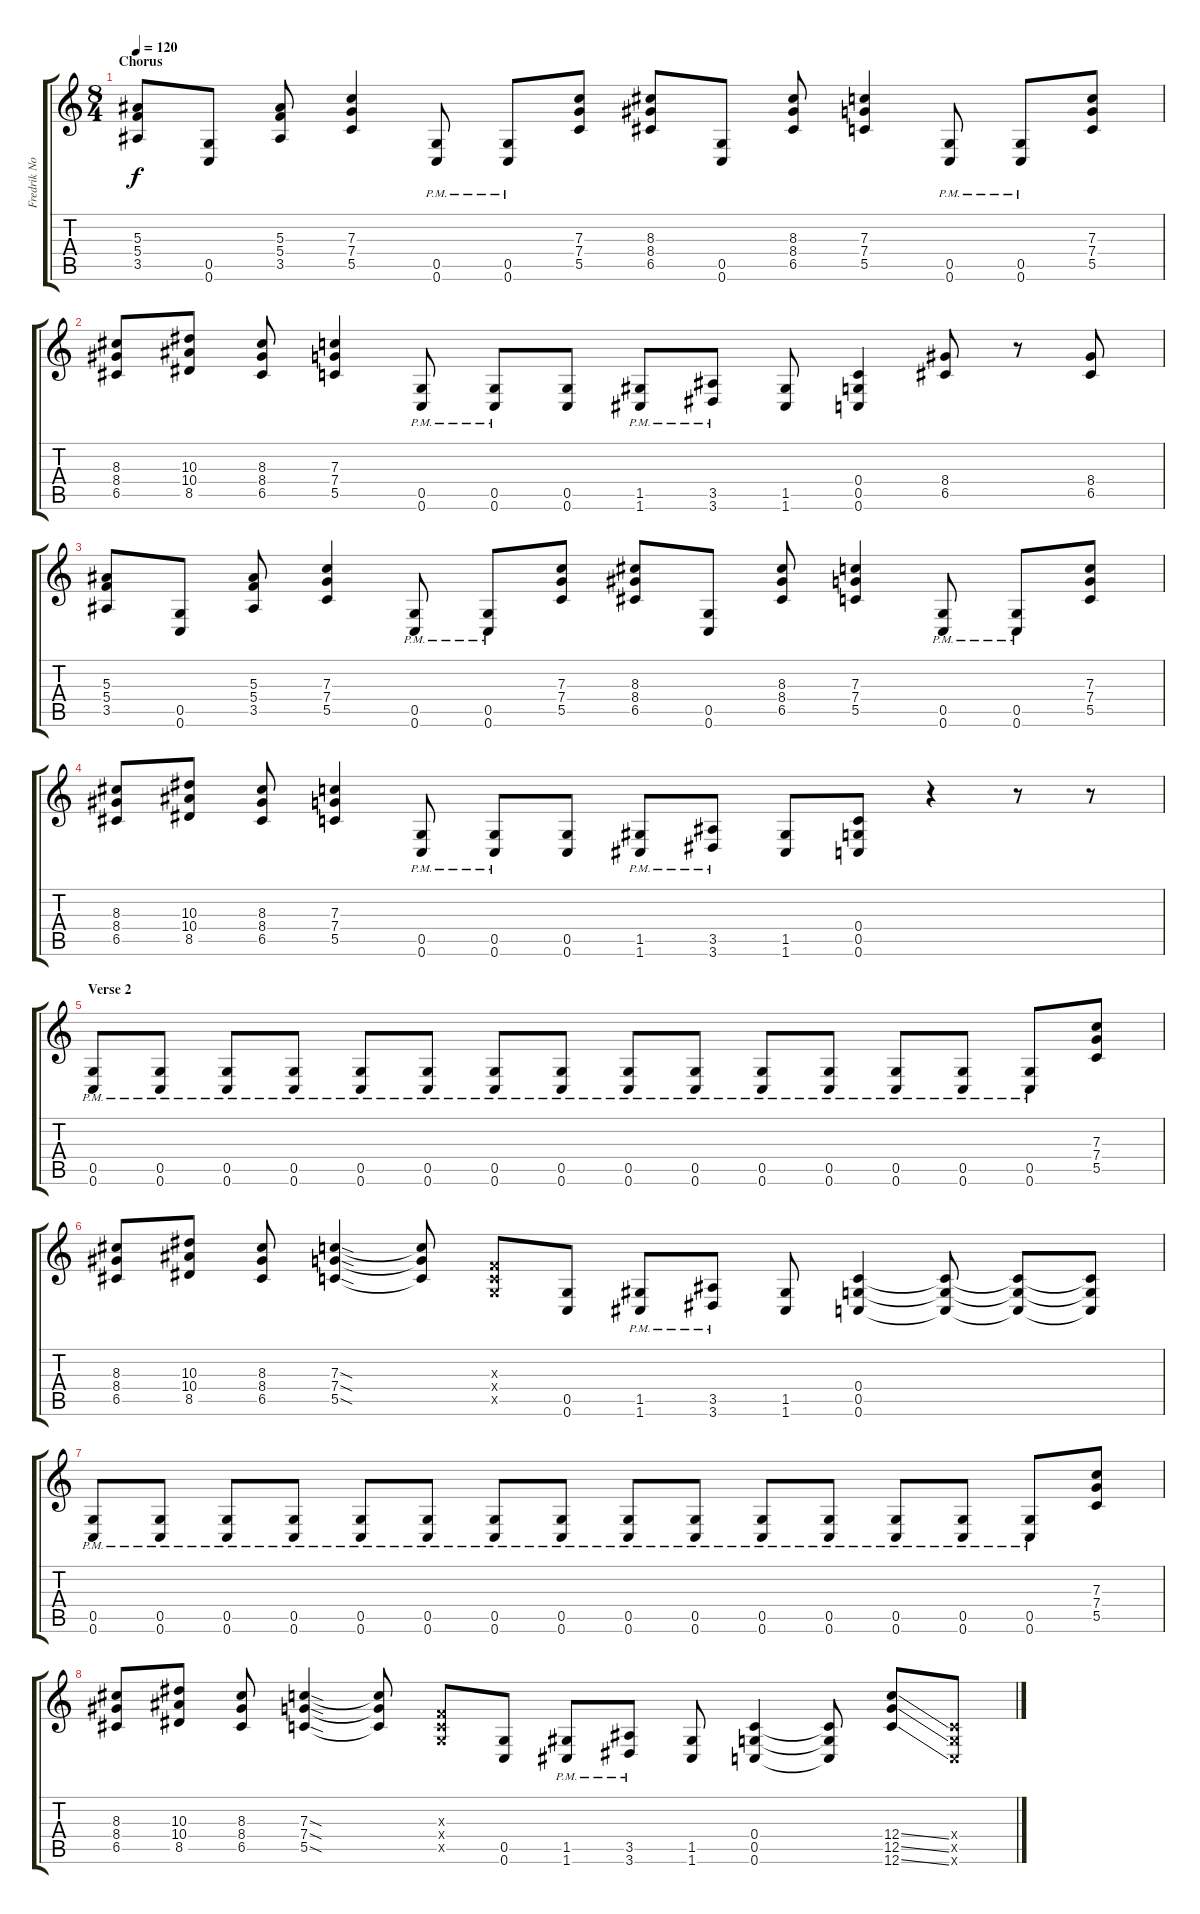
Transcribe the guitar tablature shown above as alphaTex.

\track ("Fredrik Norstrom - Rhytm" "Fredrik No") {instrument distortionguitar}
\staff {score tabs}
\tuning (D4 A3 F3 C3 G2 C2) {hide}
\ts (8 4)
\section ("" "Chorus")
\tempo 120
\clef g2
\ks c
(5.3 5.4 3.5).8{dy f} (0.5 0.6).8 (5.3 5.4 3.5).8 (7.3 7.4 5.5).4 (0.5{pm} 0.6{pm}).8 (0.5{pm} 0.6{pm}).8 (7.3 7.4 5.5).8 (8.3 8.4 6.5).8 (0.5 0.6).8 (8.3 8.4 6.5).8 (7.3 7.4 5.5).4 (0.5{pm} 0.6{pm}).8 (0.5{pm} 0.6{pm}).8 (7.3 7.4 5.5).8 |
(8.3 8.4 6.5).8 (10.3 10.4 8.5).8 (8.3 8.4 6.5).8 (7.3 7.4 5.5).4 (0.5{pm} 0.6{pm}).8 (0.5{pm} 0.6{pm}).8 (0.5 0.6).8 (1.5{pm} 1.6{pm}).8 (3.5{pm} 3.6{pm}).8 (1.5 1.6).8 (0.4 0.5 0.6).4 (8.4 6.5).8 r.8 (8.4 6.5).8 |
(5.3 5.4 3.5).8 (0.5 0.6).8 (5.3 5.4 3.5).8 (7.3 7.4 5.5).4 (0.5{pm} 0.6{pm}).8 (0.5{pm} 0.6{pm}).8 (7.3 7.4 5.5).8 (8.3 8.4 6.5).8 (0.5 0.6).8 (8.3 8.4 6.5).8 (7.3 7.4 5.5).4 (0.5{pm} 0.6{pm}).8 (0.5{pm} 0.6{pm}).8 (7.3 7.4 5.5).8 |
(8.3 8.4 6.5).8 (10.3 10.4 8.5).8 (8.3 8.4 6.5).8 (7.3 7.4 5.5).4 (0.5{pm} 0.6{pm}).8 (0.5{pm} 0.6{pm}).8 (0.5 0.6).8 (1.5{pm} 1.6{pm}).8 (3.5{pm} 3.6{pm}).8 (1.5 1.6).8 (0.4 0.5 0.6).8 r.4 r.8 r.8 |
\section ("" "Verse 2")
(0.5{pm} 0.6{pm}).8 (0.5{pm} 0.6{pm}).8 (0.5{pm} 0.6{pm}).8 (0.5{pm} 0.6{pm}).8 (0.5{pm} 0.6{pm}).8 (0.5{pm} 0.6{pm}).8 (0.5{pm} 0.6{pm}).8 (0.5{pm} 0.6{pm}).8 (0.5{pm} 0.6{pm}).8 (0.5{pm} 0.6{pm}).8 (0.5{pm} 0.6{pm}).8 (0.5{pm} 0.6{pm}).8 (0.5{pm} 0.6{pm}).8 (0.5{pm} 0.6{pm}).8 (0.5{pm} 0.6{pm}).8 (7.3 7.4 5.5).8 |
(8.3 8.4 6.5).8 (10.3 10.4 8.5).8 (8.3 8.4 6.5).8 (7.3{sod} 7.4{sod} 5.5{sod}).4 (7.3{t} 7.4{t} 5.5{t}).8 (0.3{x} 0.4{x} 0.5{x}).8 (0.5 0.6).8 (1.5{pm} 1.6{pm}).8 (3.5{pm} 3.6{pm}).8 (1.5 1.6).8 (0.4 0.5 0.6).4 (0.4{t} 0.5{t} 0.6{t}).8 (0.4{t} 0.5{t} 0.6{t}).8 (0.4{t} 0.5{t} 0.6{t}).8 |
(0.5{pm} 0.6{pm}).8 (0.5{pm} 0.6{pm}).8 (0.5{pm} 0.6{pm}).8 (0.5{pm} 0.6{pm}).8 (0.5{pm} 0.6{pm}).8 (0.5{pm} 0.6{pm}).8 (0.5{pm} 0.6{pm}).8 (0.5{pm} 0.6{pm}).8 (0.5{pm} 0.6{pm}).8 (0.5{pm} 0.6{pm}).8 (0.5{pm} 0.6{pm}).8 (0.5{pm} 0.6{pm}).8 (0.5{pm} 0.6{pm}).8 (0.5{pm} 0.6{pm}).8 (0.5{pm} 0.6{pm}).8 (7.3 7.4 5.5).8 |
(8.3 8.4 6.5).8 (10.3 10.4 8.5).8 (8.3 8.4 6.5).8 (7.3{sod} 7.4{sod} 5.5{sod}).4 (7.3{t} 7.4{t} 5.5{t}).8 (0.3{x} 0.4{x} 0.5{x}).8 (0.5 0.6).8 (1.5{pm} 1.6{pm}).8 (3.5{pm} 3.6{pm}).8 (1.5 1.6).8 (0.4 0.5 0.6).4 (0.4{t} 0.5{t} 0.6{t}).8 (12.4{ss} 12.5{ss} 12.6{ss}).8 (0.4{x} 0.5{x} 0.6{x}).8
